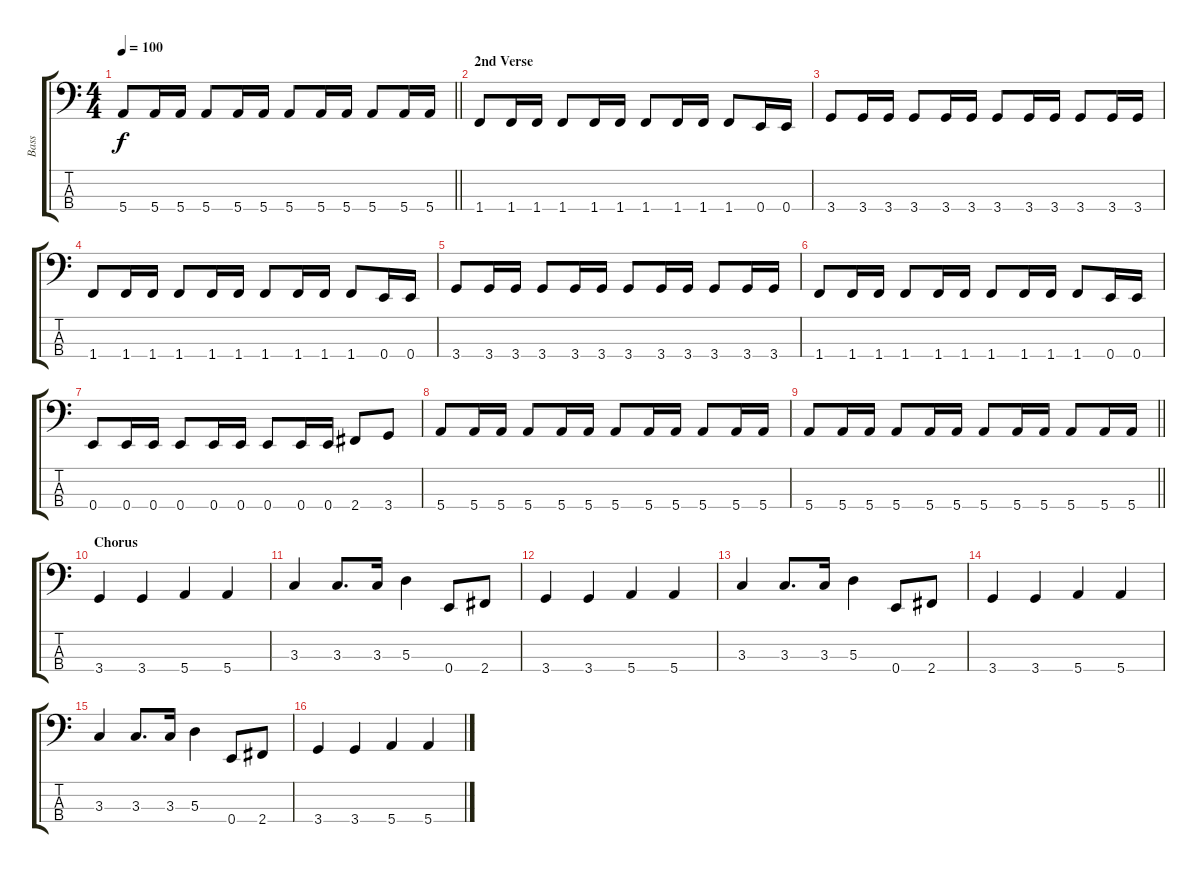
\track ("Bass" "Bass") {instrument electricbasspick}
\staff {score tabs}
\tuning (G2 D2 A1 E1) {hide}
\ts (4 4)
\tempo 100
\clef f4
\barLineRight lightlight
\ks c
5.4.8{dy f} 5.4.16 5.4.16 5.4.8 5.4.16 5.4.16 5.4.8 5.4.16 5.4.16 5.4.8 5.4.16 5.4.16 |
\section ("" "2nd Verse")
1.4.8 1.4.16 1.4.16 1.4.8 1.4.16 1.4.16 1.4.8 1.4.16 1.4.16 1.4.8 0.4.16 0.4.16 |
3.4.8 3.4.16 3.4.16 3.4.8 3.4.16 3.4.16 3.4.8 3.4.16 3.4.16 3.4.8 3.4.16 3.4.16 |
1.4.8 1.4.16 1.4.16 1.4.8 1.4.16 1.4.16 1.4.8 1.4.16 1.4.16 1.4.8 0.4.16 0.4.16 |
3.4.8 3.4.16 3.4.16 3.4.8 3.4.16 3.4.16 3.4.8 3.4.16 3.4.16 3.4.8 3.4.16 3.4.16 |
1.4.8 1.4.16 1.4.16 1.4.8 1.4.16 1.4.16 1.4.8 1.4.16 1.4.16 1.4.8 0.4.16 0.4.16 |
0.4.8 0.4.16 0.4.16 0.4.8 0.4.16 0.4.16 0.4.8 0.4.16 0.4.16 2.4.8 3.4.8 |
5.4.8 5.4.16 5.4.16 5.4.8 5.4.16 5.4.16 5.4.8 5.4.16 5.4.16 5.4.8 5.4.16 5.4.16 |
\barLineRight lightlight
5.4.8 5.4.16 5.4.16 5.4.8 5.4.16 5.4.16 5.4.8 5.4.16 5.4.16 5.4.8 5.4.16 5.4.16 |
\section ("" "Chorus")
3.4.4 3.4.4 5.4.4 5.4.4 |
3.3.4 3.3.8{d} 3.3.16 5.3.4 0.4.8 2.4.8 |
3.4.4 3.4.4 5.4.4 5.4.4 |
3.3.4 3.3.8{d} 3.3.16 5.3.4 0.4.8 2.4.8 |
3.4.4 3.4.4 5.4.4 5.4.4 |
3.3.4 3.3.8{d} 3.3.16 5.3.4 0.4.8 2.4.8 |
3.4.4 3.4.4 5.4.4 5.4.4
